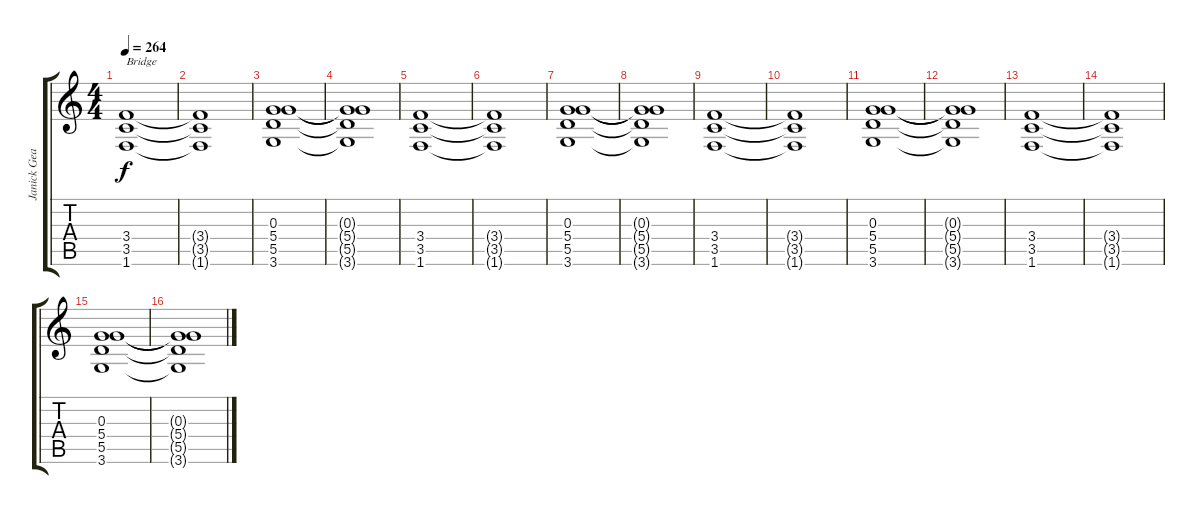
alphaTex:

\track ("Janick Gears" "Janick Gea") {instrument distortionguitar}
\staff {score tabs}
\tuning (E4 B3 G3 D3 A2 E2) {hide}
\ts (4 4)
\tempo 264
\clef g2
\ks c
(3.4 3.5 1.6).1{txt "Bridge" dy f} |
(3.4{t} 3.5{t} 1.6{t}).1 |
(0.3 5.4 5.5 3.6).1 |
(0.3{t} 5.4{t} 5.5{t} 3.6{t}).1 |
(3.4 3.5 1.6).1 |
(3.4{t} 3.5{t} 1.6{t}).1 |
(0.3 5.4 5.5 3.6).1 |
(0.3{t} 5.4{t} 5.5{t} 3.6{t}).1 |
(3.4 3.5 1.6).1 |
(3.4{t} 3.5{t} 1.6{t}).1 |
(0.3 5.4 5.5 3.6).1 |
(0.3{t} 5.4{t} 5.5{t} 3.6{t}).1 |
(3.4 3.5 1.6).1 |
(3.4{t} 3.5{t} 1.6{t}).1 |
(0.3 5.4 5.5 3.6).1 |
(0.3{t} 5.4{t} 5.5{t} 3.6{t}).1
